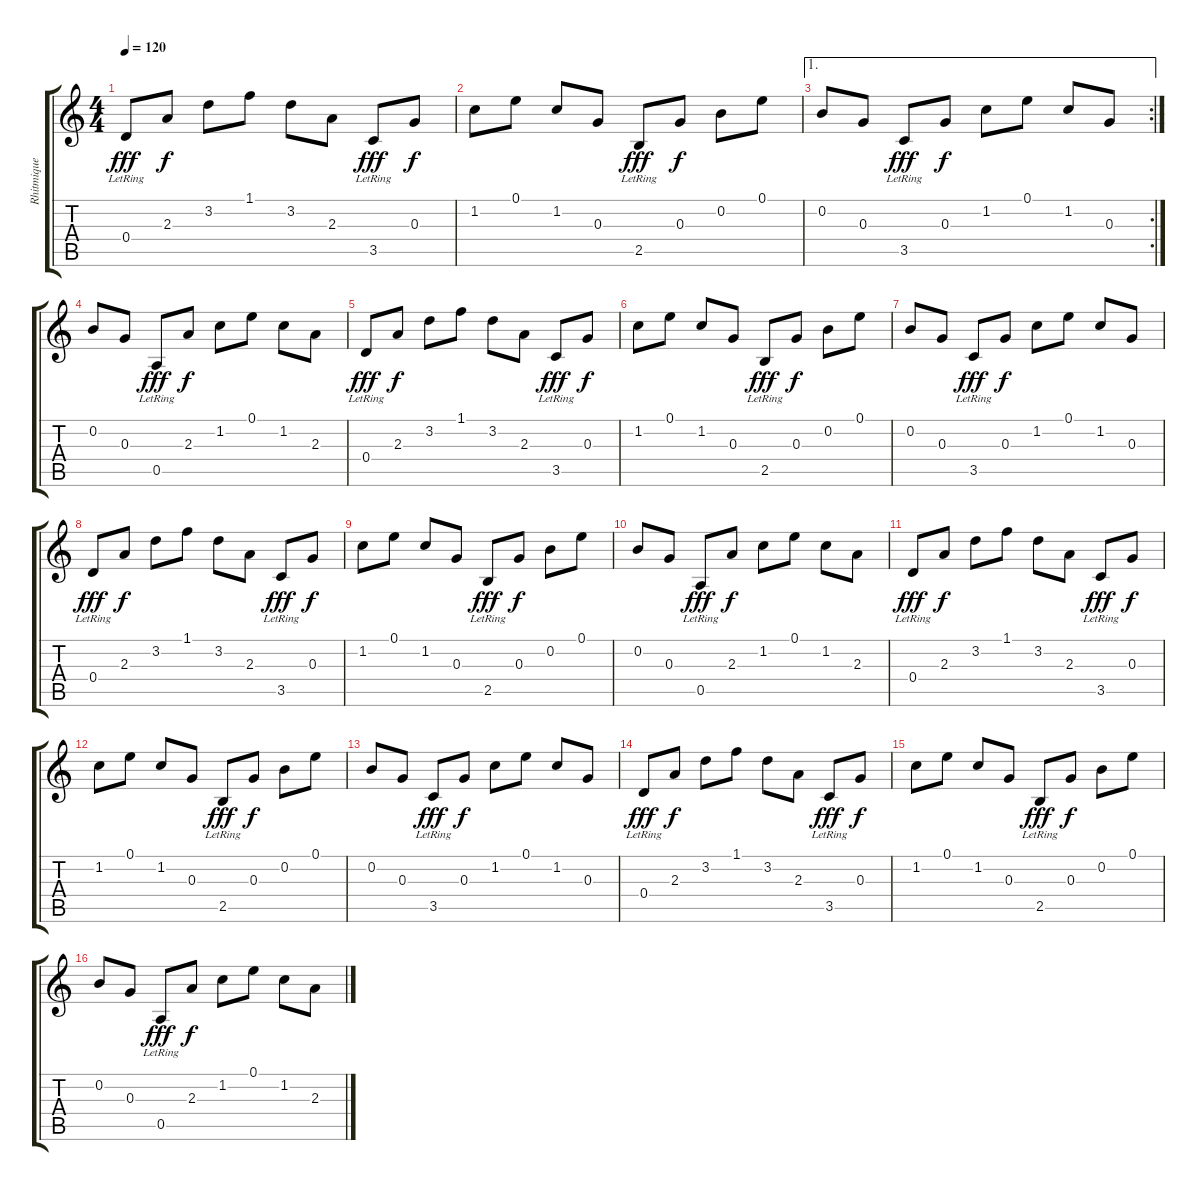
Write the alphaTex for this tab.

\track ("Rhitmique (Arpeges)" "Rhitmique ") {instrument acousticguitarnylon}
\staff {score tabs}
\tuning (E4 B3 G3 D3 A2 E2) {hide}
\ts (4 4)
\tempo 120
\clef g2
\ks c
0.4{lr}.8{dy fff instrument acousticguitarnylon} 2.3.8{dy f} 3.2.8 1.1.8 3.2.8 2.3.8 3.5{lr}.8{dy fff} 0.3.8{dy f} |
1.2.8 0.1.8 1.2.8 0.3.8 2.5{lr}.8{dy fff} 0.3.8{dy f} 0.2.8 0.1.8 |
\ae 1
\rc 2
0.2.8 0.3.8 3.5{lr}.8{dy fff} 0.3.8{dy f} 1.2.8 0.1.8 1.2.8 0.3.8 |
0.2.8 0.3.8 0.5{lr}.8{dy fff} 2.3.8{dy f} 1.2.8 0.1.8 1.2.8 2.3.8 |
0.4{lr}.8{dy fff} 2.3.8{dy f} 3.2.8 1.1.8 3.2.8 2.3.8 3.5{lr}.8{dy fff} 0.3.8{dy f} |
1.2.8 0.1.8 1.2.8 0.3.8 2.5{lr}.8{dy fff} 0.3.8{dy f} 0.2.8 0.1.8 |
0.2.8 0.3.8 3.5{lr}.8{dy fff} 0.3.8{dy f} 1.2.8 0.1.8 1.2.8 0.3.8 |
0.4{lr}.8{dy fff} 2.3.8{dy f} 3.2.8 1.1.8 3.2.8 2.3.8 3.5{lr}.8{dy fff} 0.3.8{dy f} |
1.2.8 0.1.8 1.2.8 0.3.8 2.5{lr}.8{dy fff} 0.3.8{dy f} 0.2.8 0.1.8 |
0.2.8 0.3.8 0.5{lr}.8{dy fff} 2.3.8{dy f} 1.2.8 0.1.8 1.2.8 2.3.8 |
0.4{lr}.8{dy fff} 2.3.8{dy f} 3.2.8 1.1.8 3.2.8 2.3.8 3.5{lr}.8{dy fff} 0.3.8{dy f} |
1.2.8 0.1.8 1.2.8 0.3.8 2.5{lr}.8{dy fff} 0.3.8{dy f} 0.2.8 0.1.8 |
0.2.8 0.3.8 3.5{lr}.8{dy fff} 0.3.8{dy f} 1.2.8 0.1.8 1.2.8 0.3.8 |
0.4{lr}.8{dy fff} 2.3.8{dy f} 3.2.8 1.1.8 3.2.8 2.3.8 3.5{lr}.8{dy fff} 0.3.8{dy f} |
1.2.8 0.1.8 1.2.8 0.3.8 2.5{lr}.8{dy fff} 0.3.8{dy f} 0.2.8 0.1.8 |
0.2.8 0.3.8 0.5{lr}.8{dy fff} 2.3.8{dy f} 1.2.8 0.1.8 1.2.8 2.3.8
